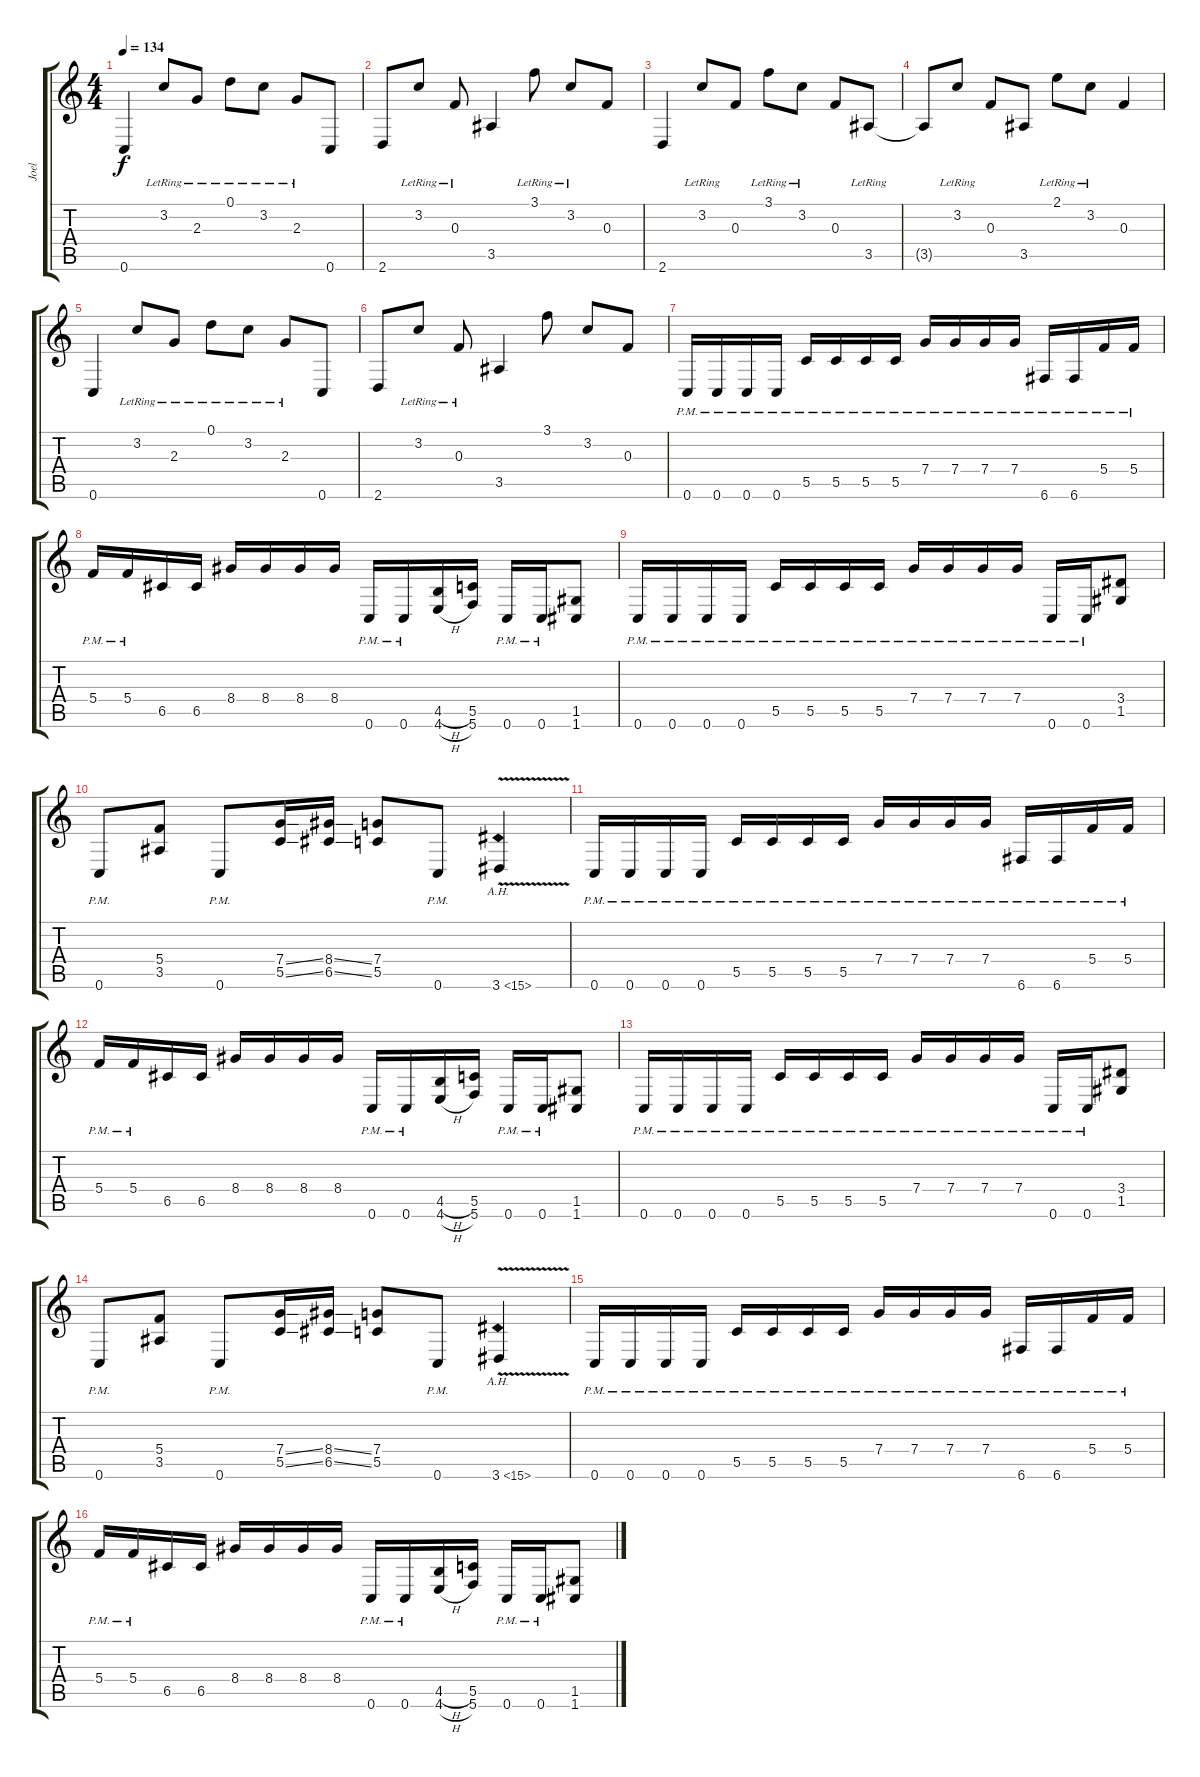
\track ("Joel" "Joel") {instrument distortionguitar}
\staff {score tabs}
\tuning (D4 A3 F3 C3 G2 C2) {hide}
\ts (4 4)
\tempo 134
\clef g2
\ks c
0.6.4{dy f} 3.2{lr}.8 2.3{lr}.8 0.1{lr}.8 3.2{lr}.8 2.3{lr}.8 0.6.8 |
2.6.8 3.2{lr}.8 0.3{lr}.8 3.5.4 3.1{lr}.8 3.2{lr}.8 0.3.8 |
2.6.4 3.2{lr}.8 0.3.8 3.1{lr}.8 3.2{lr}.8 0.3.8 3.5{lr}.8 |
3.5{t}.8 3.2{lr}.8 0.3.8 3.5.8 2.1{lr}.8 3.2{lr}.8 0.3.4 |
0.6.4 3.2{lr}.8 2.3{lr}.8 0.1{lr}.8 3.2{lr}.8 2.3{lr}.8 0.6.8 |
2.6.8 3.2{lr}.8 0.3{lr}.8 3.5.4 3.1.8 3.2.8 0.3.8 |
0.6{pm}.16 0.6{pm}.16 0.6{pm}.16 0.6{pm}.16 5.5{pm}.16 5.5{pm}.16 5.5{pm}.16 5.5{pm}.16 7.4{pm}.16 7.4{pm}.16 7.4{pm}.16 7.4{pm}.16 6.6{pm}.16 6.6{pm}.16 5.4{pm}.16 5.4{pm}.16 |
5.4{pm}.16 5.4{pm}.16 6.5.16 6.5.16 8.4.16 8.4.16 8.4.16 8.4.16 0.6{pm}.16 0.6{pm}.16 (4.5{h} 4.6{h}).16 (5.5 5.6).16 0.6{pm}.16 0.6{pm}.16 (1.5 1.6).8 |
0.6{pm}.16 0.6{pm}.16 0.6{pm}.16 0.6{pm}.16 5.5{pm}.16 5.5{pm}.16 5.5{pm}.16 5.5{pm}.16 7.4{pm}.16 7.4{pm}.16 7.4{pm}.16 7.4{pm}.16 0.6{pm}.16 0.6{pm}.16 (3.4 1.5).8 |
0.6{pm}.8 (5.4 3.5).8 0.6{pm}.8 (7.4{ss} 5.5{ss}).16 (8.4{ss} 6.5{ss}).16 (7.4 5.5).8 0.6{pm}.8 3.6{ah 12 v}.4 |
0.6{pm}.16 0.6{pm}.16 0.6{pm}.16 0.6{pm}.16 5.5{pm}.16 5.5{pm}.16 5.5{pm}.16 5.5{pm}.16 7.4{pm}.16 7.4{pm}.16 7.4{pm}.16 7.4{pm}.16 6.6{pm}.16 6.6{pm}.16 5.4{pm}.16 5.4{pm}.16 |
5.4{pm}.16 5.4{pm}.16 6.5.16 6.5.16 8.4.16 8.4.16 8.4.16 8.4.16 0.6{pm}.16 0.6{pm}.16 (4.5{h} 4.6{h}).16 (5.5 5.6).16 0.6{pm}.16 0.6{pm}.16 (1.5 1.6).8 |
0.6{pm}.16 0.6{pm}.16 0.6{pm}.16 0.6{pm}.16 5.5{pm}.16 5.5{pm}.16 5.5{pm}.16 5.5{pm}.16 7.4{pm}.16 7.4{pm}.16 7.4{pm}.16 7.4{pm}.16 0.6{pm}.16 0.6{pm}.16 (3.4 1.5).8 |
0.6{pm}.8 (5.4 3.5).8 0.6{pm}.8 (7.4{ss} 5.5{ss}).16 (8.4{ss} 6.5{ss}).16 (7.4 5.5).8 0.6{pm}.8 3.6{ah 12 v}.4 |
0.6{pm}.16 0.6{pm}.16 0.6{pm}.16 0.6{pm}.16 5.5{pm}.16 5.5{pm}.16 5.5{pm}.16 5.5{pm}.16 7.4{pm}.16 7.4{pm}.16 7.4{pm}.16 7.4{pm}.16 6.6{pm}.16 6.6{pm}.16 5.4{pm}.16 5.4{pm}.16 |
5.4{pm}.16 5.4{pm}.16 6.5.16 6.5.16 8.4.16 8.4.16 8.4.16 8.4.16 0.6{pm}.16 0.6{pm}.16 (4.5{h} 4.6{h}).16 (5.5 5.6).16 0.6{pm}.16 0.6{pm}.16 (1.5 1.6).8
